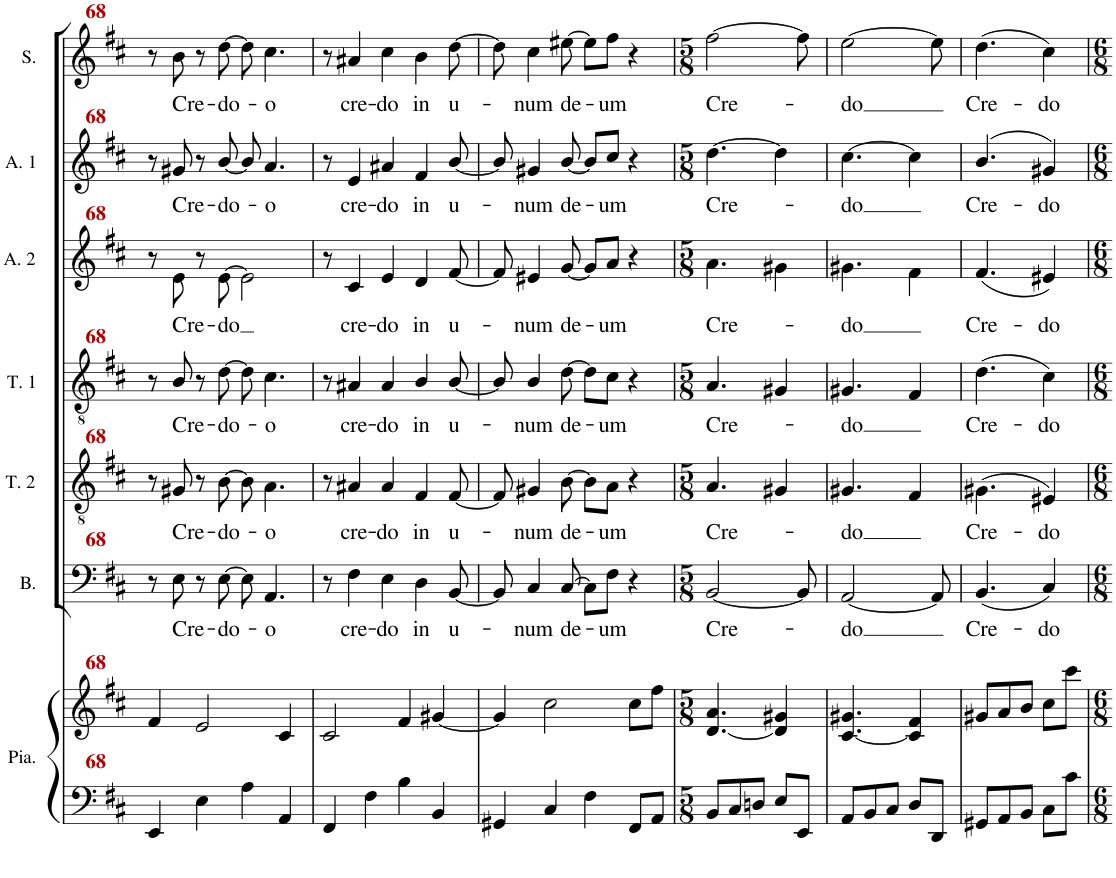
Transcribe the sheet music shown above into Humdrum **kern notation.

**kern	**kern	**kern	**text	**kern	**text	**kern	**text	**kern	**text	**kern	**text	**kern	**text
*part7	*part7	*part6	*part6	*part5	*part5	*part4	*part4	*part3	*part3	*part2	*part2	*part1	*part1
*staff8	*staff7	*staff6	*staff6	*staff5	*staff5	*staff4	*staff4	*staff3	*staff3	*staff2	*staff2	*staff1	*staff1
*I"Piano	*	*I"Basse	*	*I"Ténor 2	*	*I"Ténor 1	*	*I"Alto 2	*	*I"Alto 1	*	*I"Soprano	*
*I'Pno.	*	*I'B.	*	*I'T. 2	*	*I'T. 1	*	*I'A. 2	*	*I'A. 1	*	*I'S.	*
!!LO:PB:g=z
*clefF4	*clefG2	*clefF4	*	*clefGv2	*	*clefGv2	*	*clefG2	*	*clefG2	*	*clefG2	*
*k[f#c#]	*k[f#c#]	*k[f#c#]	*	*k[f#c#]	*	*k[f#c#]	*	*k[f#c#]	*	*k[f#c#]	*	*k[f#c#]	*
*M4/4	*M4/4	*M4/4	*	*M4/4	*	*M4/4	*	*M4/4	*	*M4/4	*	*M4/4	*
=68	=68	=68	=68	=68	=68	=68	=68	=68	=68	=68	=68	=68	=68
4EE/	4f#/	8r	.	8r	.	8r	.	8r	.	8r	.	8r	.
!	!	!	!LO:LY:b	!	!LO:LY:b	!	!LO:LY:b	!	!LO:LY:b	!	!LO:LY:b	!	!LO:LY:b
.	.	8E\	Cre-	8G#X/	Cre-	8B/	Cre-	8e\	Cre-	8g#X/	Cre-	8b\	Cre-
4E\	2e/	8r	.	8r	.	8r	.	8r	.	8r	.	8r	.
!	!	!	!LO:LY:b	!	!LO:LY:b	!	!LO:LY:b	!	!LO:LY:b	!	!LO:LY:b	!	!LO:LY:b
.	.	[8E\	-do-	[8B\	-do-	[8d\	-do-	[8e\	-do	[8b/	-do-	[8dd\	-do-
4A\	.	8E\]	.	8B\]	.	8d\]	.	2e\]	.	8b/]	.	8dd\]	.
!	!	!	!LO:LY:b	!	!LO:LY:b	!	!LO:LY:b	!	!	!	!LO:LY:b	!	!LO:LY:b
.	.	4.AA/	-o	4.A\	-o	4.c#\	-o	.	.	4.a/	-o	4.cc#\	-o
4AA/	4c#/	.	.	.	.	.	.	.	.	.	.	.	.
=69	=69	=69	=69	=69	=69	=69	=69	=69	=69	=69	=69	=69	=69
4FF#/	2c#/	8r	.	8r	.	8r	.	8r	.	8r	.	8r	.
!	!	!	!LO:LY:b	!	!LO:LY:b	!	!LO:LY:b	!	!LO:LY:b	!	!LO:LY:b	!	!LO:LY:b
.	.	4F#\	cre-	4A#X/	cre-	4A#X/	cre-	4c#/	cre-	4e/	cre-	4a#X/	cre-
4F#\	.	.	.	.	.	.	.	.	.	.	.	.	.
!	!	!	!LO:LY:b	!	!LO:LY:b	!	!LO:LY:b	!	!LO:LY:b	!	!LO:LY:b	!	!LO:LY:b
.	.	4E\	-do	4A#/	-do	4A#/	-do	4e/	-do	4a#X/	-do	4cc#\	-do
4B\	4f#/	.	.	.	.	.	.	.	.	.	.	.	.
!	!	!	!LO:LY:b	!	!LO:LY:b	!	!LO:LY:b	!	!LO:LY:b	!	!LO:LY:b	!	!LO:LY:b
.	.	4D\	in	4F#/	in	4B/	in	4d/	in	4f#/	in	4b\	in
4BB/	[4g#X/	.	.	.	.	.	.	.	.	.	.	.	.
!	!	!	!LO:LY:b	!	!LO:LY:b	!	!LO:LY:b	!	!LO:LY:b	!	!LO:LY:b	!	!LO:LY:b
.	.	[8BB/	u-	[8F#/	u-	[8B/	u-	[8f#/	u-	[8b/	u-	[8dd\	u-
=70	=70	=70	=70	=70	=70	=70	=70	=70	=70	=70	=70	=70	=70
4GG#X/	4g#/]	8BB/]	.	8F#/]	.	8B/]	.	8f#/]	.	8b/]	.	8dd\]	.
!	!	!	!LO:LY:b	!	!LO:LY:b	!	!LO:LY:b	!	!LO:LY:b	!	!LO:LY:b	!	!LO:LY:b
.	.	4C#/	-num	4G#X/	-num	4B/	-num	4e#X/	-num	4g#X/	-num	4cc#\	-num
4C#/	2cc#\	.	.	.	.	.	.	.	.	.	.	.	.
!	!	!	!LO:LY:b	!	!LO:LY:b	!	!LO:LY:b	!	!LO:LY:b	!	!LO:LY:b	!	!LO:LY:b
.	.	[8C#/	de-	[8B\	de-	[8d\	de-	[8g/	de-	[8b/	de-	[8ee#X\	de-
4F#\	.	8C#\L]	.	8B\L]	.	8d\L]	.	8g/L]	.	8b/L]	.	8ee#\L]	.
!	!	!	!LO:LY:b	!	!LO:LY:b	!	!LO:LY:b	!	!LO:LY:b	!	!LO:LY:b	!	!LO:LY:b
.	.	8F#\J	-um	8A\J	-um	8c#\J	-um	8a/J	-um	8cc#/J	-um	8ff#\J	-um
8FF#/L	8cc#\L	4r	.	4r	.	4r	.	4r	.	4r	.	4r	.
8AA/J	8ff#\J	.	.	.	.	.	.	.	.	.	.	.	.
=71	=71	=71	=71	=71	=71	=71	=71	=71	=71	=71	=71	=71	=71
*M5/8	*M5/8	*M5/8	*	*M5/8	*	*M5/8	*	*M5/8	*	*M5/8	*	*M5/8	*
!	!	!	!LO:LY:b	!	!LO:LY:b	!	!LO:LY:b	!	!LO:LY:b	!	!LO:LY:b	!	!LO:LY:b
8BB/L	[4.d/ 4.a/	[2BB/	Cre-	4.A/	Cre-	4.A/	Cre-	4.a\	Cre-	[4.dd\	Cre-	[2ff#\	Cre-
8C#/	.	.	.	.	.	.	.	.	.	.	.	.	.
8Dn/J	.	.	.	.	.	.	.	.	.	.	.	.	.
8E/L	4d/] 4g#X/	.	.	4G#X/	.	4G#X/	.	4g#X\	.	4dd\]	.	.	.
8EE/J	.	8BB/]	.	.	.	.	.	.	.	.	.	8ff#\]	.
=72	=72	=72	=72	=72	=72	=72	=72	=72	=72	=72	=72	=72	=72
!	!	!	!LO:LY:b	!	!LO:LY:b	!	!LO:LY:b	!	!LO:LY:b	!	!LO:LY:b	!	!LO:LY:b
8AA/L	[4.c#/ 4.g#X/	[2AA/	-do	4.G#X/	-do	4.G#X/	-do	4.g#X\	-do	[4.cc#\	-do	[2ee\	-do
8BB/	.	.	.	.	.	.	.	.	.	.	.	.	.
8C#/J	.	.	.	.	.	.	.	.	.	.	.	.	.
8D/L	4c#/] 4f#/	.	.	4F#/	.	4F#/	.	4f#\	.	4cc#\]	.	.	.
8DD/J	.	8AA/]	.	.	.	.	.	.	.	.	.	8ee\]	.
=73	=73	=73	=73	=73	=73	=73	=73	=73	=73	=73	=73	=73	=73
!	!	!	!LO:LY:b	!	!LO:LY:b	!	!LO:LY:b	!	!LO:LY:b	!	!LO:LY:b	!	!LO:LY:b
8GG#X/L	8g#X/L	(4.BB/	Cre-	(4.G#X\	Cre-	(4.d\	Cre-	(4.f#/	Cre-	(>4.b/	Cre-	(4.dd\	Cre-
8AA/	8a/	.	.	.	.	.	.	.	.	.	.	.	.
8BB/J	8b/J	.	.	.	.	.	.	.	.	.	.	.	.
!	!	!	!LO:LY:b	!	!LO:LY:b	!	!LO:LY:b	!	!LO:LY:b	!	!LO:LY:b	!	!LO:LY:b
8C#\L	8cc#\L	4C#/)	-do	4E#X/)	-do	4c#\)	-do	4e#X/)	-do	4g#X/)	-do	4cc#\)	-do
8c#\J	8ccc#\J	.	.	.	.	.	.	.	.	.	.	.	.
=	=	=	=	=	=	=	=	=	=	=	=	=	=
*-	*-	*-	*-	*-	*-	*-	*-	*-	*-	*-	*-	*-	*-
